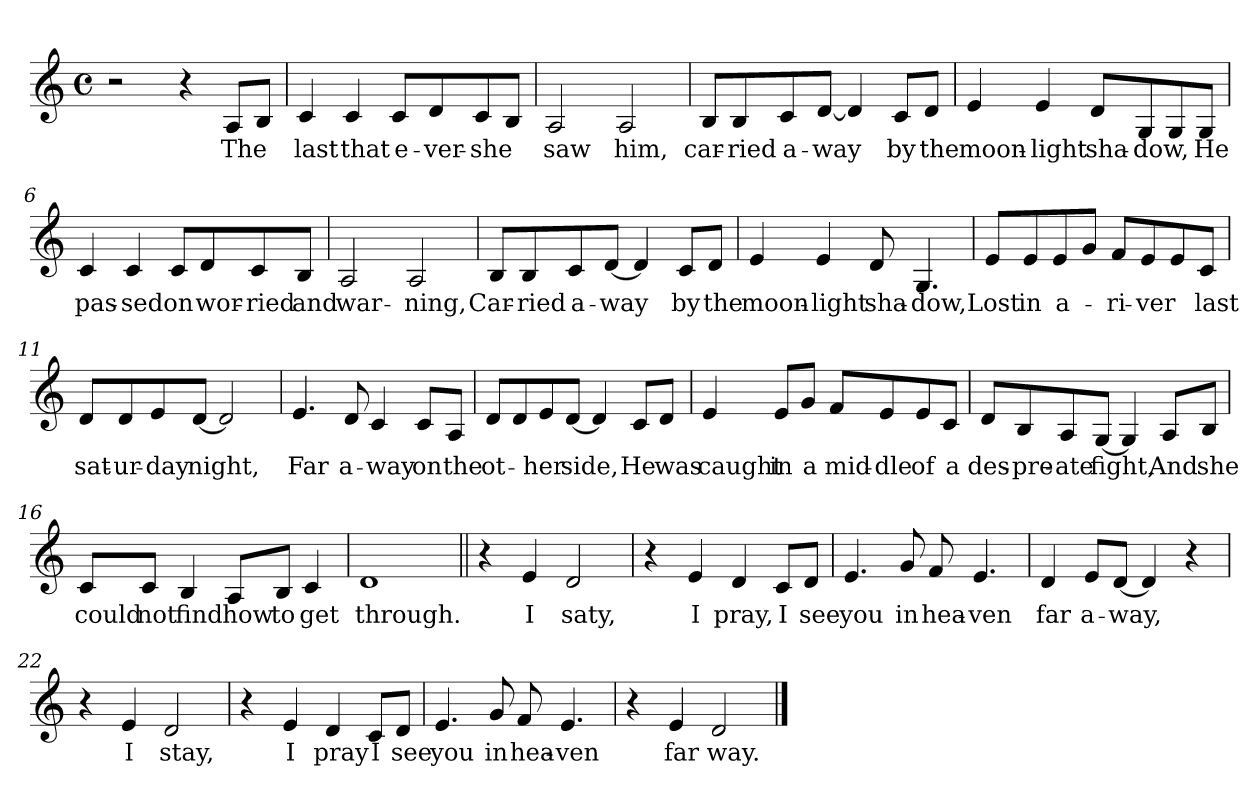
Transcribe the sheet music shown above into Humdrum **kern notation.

**kern	**text
*part1	*part1
*staff1	*staff1
*clefG2	*
*k[]	*
*C:	*
*M4/4	*
*met(c)	*
=1	=1
2r	.
4r	.
!	!LO:LY:b
8A/L	The
8B/J	.
=2	=2
!	!LO:LY:b
4c/	last
!	!LO:LY:b
4c/	that
!	!LO:LY:b
8c/L	e-
!	!LO:LY:b
8d/	-ver-
!	!LO:LY:b
8c/	-she
8B/J	.
=3	=3
!	!LO:LY:b
2A/	saw
!	!LO:LY:b
2A/	him,
=4	=4
!	!LO:LY:b
8B/L	car-
!	!LO:LY:b
8B/	-ried
!	!LO:LY:b
8c/	a-
!	!LO:LY:b
[8d/J	-way
4d/]	.
!	!LO:LY:b
8c/L	by
!	!LO:LY:b
8d/J	the
=5	=5
!	!LO:LY:b
4e/	moon-
!	!LO:LY:b
4e/	-light
!	!LO:LY:b
8d/L	sha-
!	!LO:LY:b
8G/	-dow,
8G/	.
!	!LO:LY:b
8G/J	He
!!LO:LB:g=z
=6	=6
!	!LO:LY:b
4c/	pas-
!	!LO:LY:b
4c/	-sed
!	!LO:LY:b
8c/L	on
!	!LO:LY:b
8d/	wor-
!	!LO:LY:b
8c/	-ried
!	!LO:LY:b
8B/J	and
=7	=7
!	!LO:LY:b
2A/	war-
!	!LO:LY:b
2A/	-ning,
=8	=8
!	!LO:LY:b
8B/L	Car-
!	!LO:LY:b
8B/	-ried
!	!LO:LY:b
8c/	a-
!	!LO:LY:b
[8d/J	-way
4d/]	.
!	!LO:LY:b
8c/L	by
!	!LO:LY:b
8d/J	the
=9	=9
!	!LO:LY:b
4e/	moon-
!	!LO:LY:b
4e/	-light
!	!LO:LY:b
8d/	sha-
!	!LO:LY:b
4.G/	-dow,
!!LO:LB:g=z
=10	=10
!	!LO:LY:b
8e/L	Lost
!	!LO:LY:b
8e/	in
!	!LO:LY:b
8e/	a-
8g/J	.
!	!LO:LY:b
8f/L	-ri-
!	!LO:LY:b
8e/	-ver
8e/	.
!	!LO:LY:b
8c/J	last
=11	=11
!	!LO:LY:b
8d/L	sat-
!	!LO:LY:b
8d/	-ur-
!	!LO:LY:b
8e/	-day
!	!LO:LY:b
[8d/J	night,
2d/]	.
=12	=12
!	!LO:LY:b
4.e/	Far
!	!LO:LY:b
8d/	a-
!	!LO:LY:b
4c/	-way
!	!LO:LY:b
8c/L	on
!	!LO:LY:b
8A/J	the
=13	=13
!	!LO:LY:b
8d/L	ot-
8d/	.
!	!LO:LY:b
8e/	-her
!	!LO:LY:b
[8d/J	side,
4d/]	.
!	!LO:LY:b
8c/L	He
!	!LO:LY:b
8d/J	was
!!LO:LB:g=z
=14	=14
!	!LO:LY:b
4e/	caught
!	!LO:LY:b
8e/L	in
!	!LO:LY:b
8g/J	a
!	!LO:LY:b
8f/L	mid-
!	!LO:LY:b
8e/	-dle
!	!LO:LY:b
8e/	of
!	!LO:LY:b
8c/J	a
=15	=15
!	!LO:LY:b
8d/L	des-
!	!LO:LY:b
8B/	-pre-
!	!LO:LY:b
8A/	-ate
!	!LO:LY:b
[8G/J	fight,
4G/]	.
!	!LO:LY:b
8A/L	And
!	!LO:LY:b
8B/J	she
=16	=16
!	!LO:LY:b
8c/L	could
!	!LO:LY:b
8c/J	not
!	!LO:LY:b
4B/	find
!	!LO:LY:b
8A/L	how
!	!LO:LY:b
8B/J	to
!	!LO:LY:b
4c/	get
=17	=17
!	!LO:LY:b
1d	through.
!!LO:LB:g=z
=18||	=18||
4r	.
!	!LO:LY:b
4e/	I
!	!LO:LY:b
2d/	saty,
=19	=19
4r	.
!	!LO:LY:b
4e/	I
!	!LO:LY:b
4d/	pray,
!	!LO:LY:b
8c/L	I
!	!LO:LY:b
8d/J	see
=20	=20
!	!LO:LY:b
4.e/	you
!	!LO:LY:b
8g/	in
!	!LO:LY:b
8f/	hea-
!	!LO:LY:b
4.e/	-ven
=21	=21
!	!LO:LY:b
4d/	far
!	!LO:LY:b
8e/L	a-
!	!LO:LY:b
[8d/J	-way,
4d/]	.
4r	.
!!LO:LB:g=z
=22	=22
4r	.
!	!LO:LY:b
4e/	I
!	!LO:LY:b
2d/	stay,
=23	=23
4r	.
!	!LO:LY:b
4e/	I
!	!LO:LY:b
4d/	pray
!	!LO:LY:b
8c/L	I
!	!LO:LY:b
8d/J	see
=24	=24
!	!LO:LY:b
4.e/	you
!	!LO:LY:b
8g/	in
!	!LO:LY:b
8f/	hea-
!	!LO:LY:b
4.e/	-ven
=25	=25
4r	.
!	!LO:LY:b
4e/	far
!	!LO:LY:b
2d/	way.-
==	==
*-	*-
